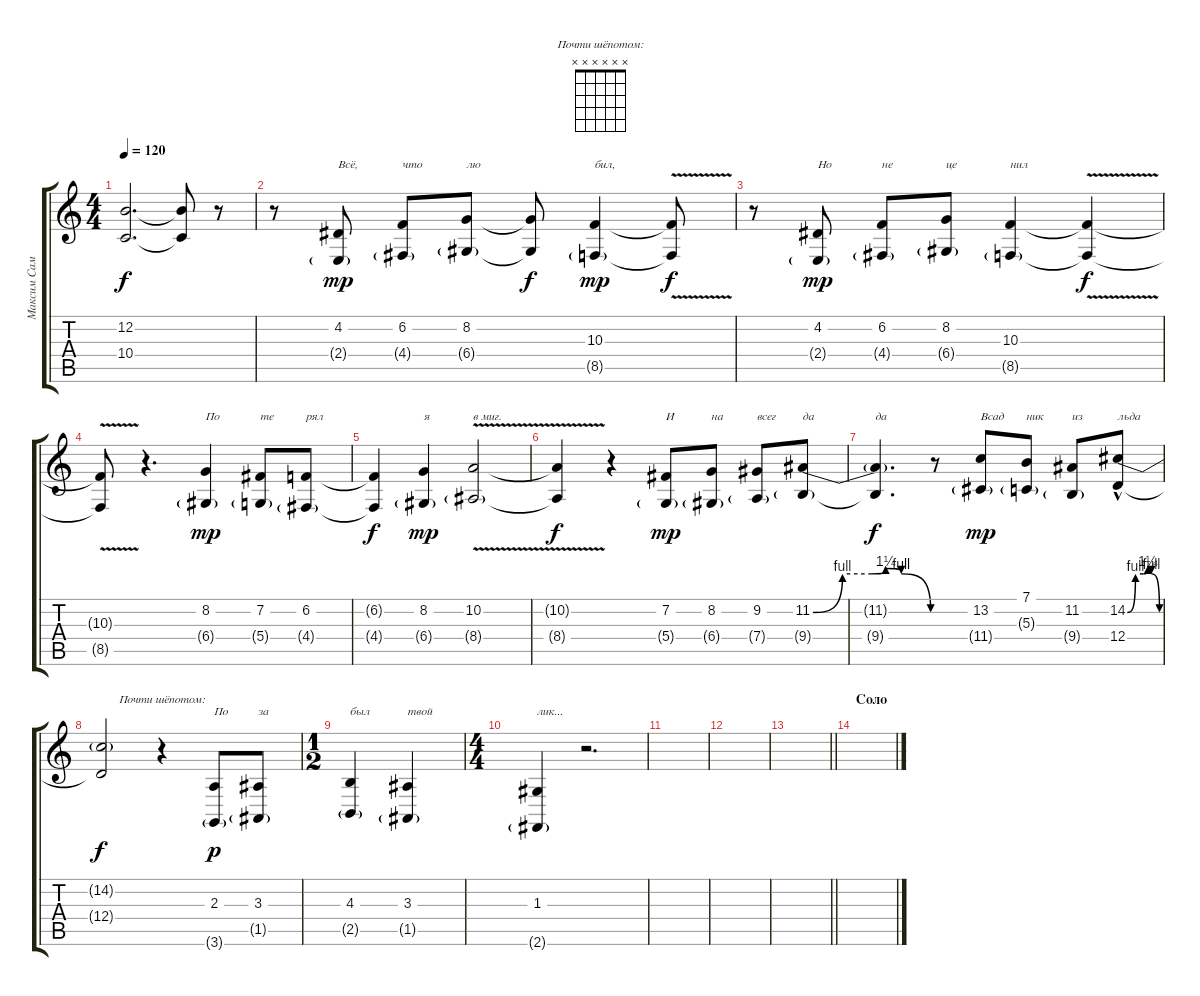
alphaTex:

\track ("Максим Самосват              (Вокал)" "Максим Сам") {instrument viola}
\staff {score tabs}
\tuning (E4 B3 G3 D3 A2 E2) {hide}
\chord ("Почти шёпотом:" x x x x x x)
\ts (4 4)
\tempo 120
\clef g2
\ks c
(12.2{t} 10.4{t}).2{d dy f} (12.2{t} 10.4{t}).8 r.8 |
r.8 (4.2 2.4{g}).8{txt "Всё," dy mp} (6.2 4.4{g}).8{txt "что"} (8.2 6.4{g}).8{txt "лю"} (8.2{t} 6.4{t}).8{dy f} (10.3 8.5{g}).4{txt "бил," dy mp} (10.3{v t} 8.5{v t}).8{dy f} |
r.8 (4.2 2.4{g}).8{txt "Но" dy mp} (6.2 4.4{g}).8{txt "не"} (8.2 6.4{g}).8{txt "це"} (10.3 8.5{g}).4{txt "нил"} (10.3{v t} 8.5{v t}).4{dy f} |
(10.3{t} 8.5{t}).8 r.4{d} (8.2 6.4{g}).4{txt "По" dy mp} (7.2 5.4{g}).8{txt "те"} (6.2 4.4{g}).8{txt "рял"} |
(6.2{t} 4.4{t}).4{dy f} (8.2 6.4{g}).4{txt "я" dy mp} (10.2{v} 8.4{v g}).2{txt "в миг."} |
(10.2{t} 8.4{t}).4{dy f} r.4 (7.2 5.4{g}).8{txt "И" dy mp} (8.2 6.4{g}).8{txt "на"} (9.2 7.4{g}).8{txt "всег"} (11.2{be (custom 0 0 15 4 30 4 37 5 45 4 60 0)} 9.4{g}).8{txt "да"} |
(11.2{t} 9.4{t}).4{d txt "да" dy f} r.8 (13.2 11.4{g}).8{txt "Всад" dy mp} (7.1 5.3{g}).8{txt "ник"} (11.2 9.4{g}).8{txt "из"} (14.2{be (custom 0 0 15 4 30 4 38 5 45 4 60 0) hac} 12.4).8{txt "льда"} |
(14.2{t} 12.4{t}).2{dy f} r.4{ch "Почти шёпотом:"} (2.3 3.6{g}).8{txt "По" dy p} (3.3 1.5{g}).8{txt "за"} |
\ts (1 2)
(4.3 2.5{g}).4{txt "был"} (3.3 1.5{g}).4{txt "твой"} |
\ts (4 4)
(1.3 2.6{g}).4{txt "лик..."} r.2{d} |
|
|
\barLineRight lightlight
|
\section ("" "Соло")
